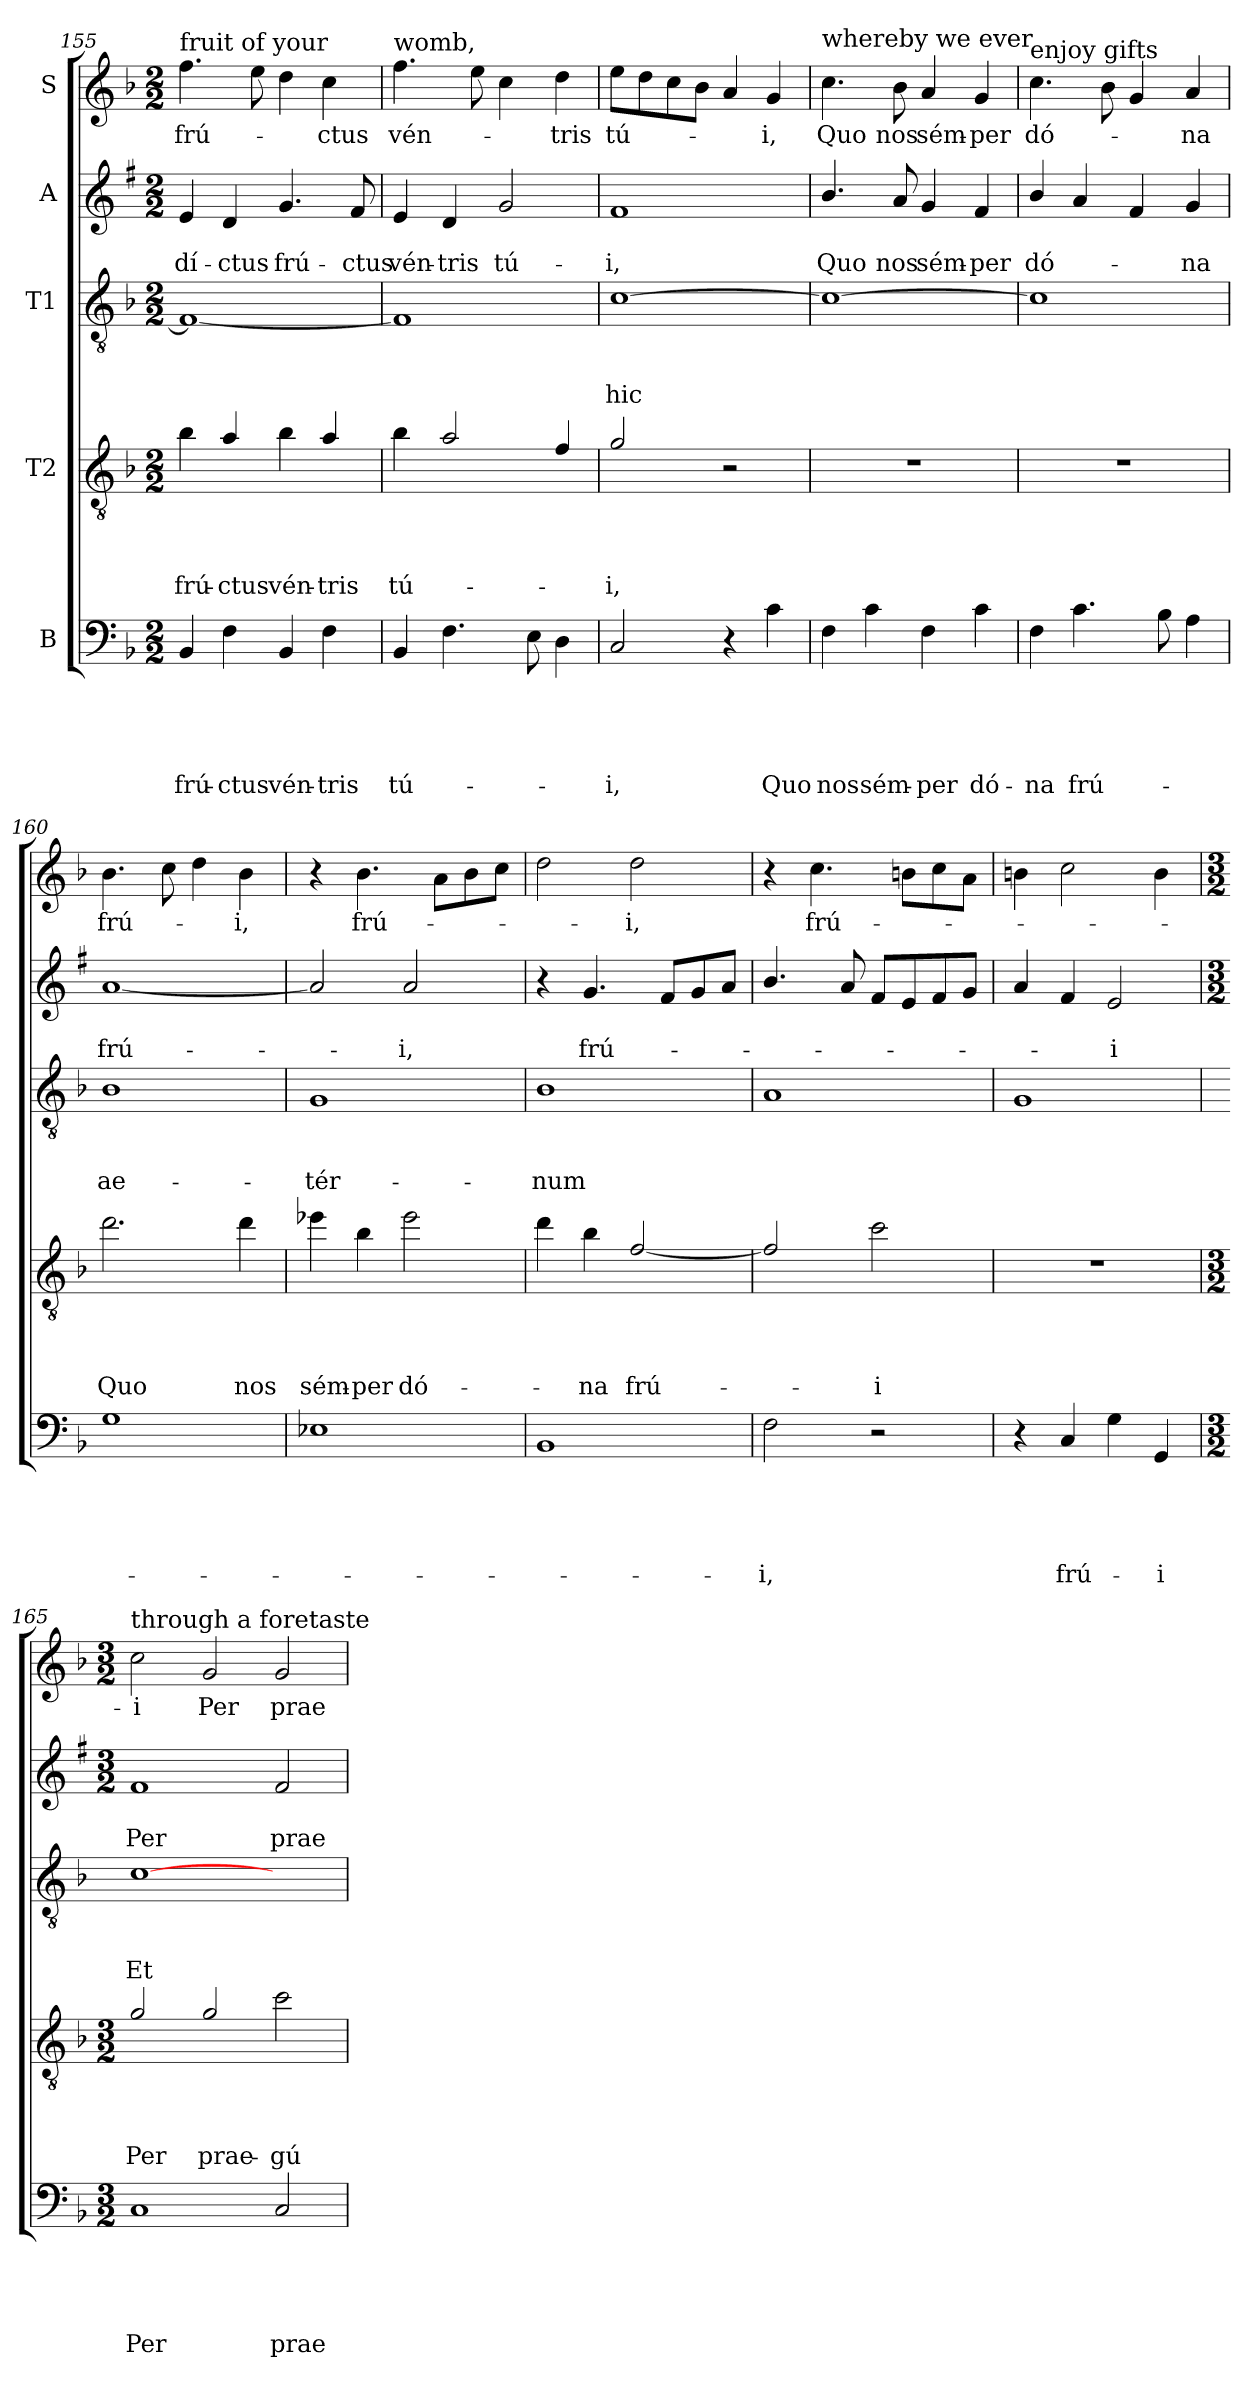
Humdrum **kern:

**kern	**text	**text	**text	**text	**text	**kern	**text	**text	**text	**text	**kern	**text	**text	**text	**kern	**text	**text	**kern	**text
*part5	*part5	*part5	*part5	*part5	*part5	*part4	*part4	*part4	*part4	*part4	*part3	*part3	*part3	*part3	*part2	*part2	*part2	*part1	*part1
*staff5	*staff5	*staff5	*staff5	*staff5	*staff5	*staff4	*staff4	*staff4	*staff4	*staff4	*staff3	*staff3	*staff3	*staff3	*staff2	*staff2	*staff2	*staff1	*staff1
*I"B	*	*	*	*	*	*I"T2	*	*	*	*	*I"T1	*	*	*	*I"A	*	*	*I"S	*
*clefF4	*	*	*	*	*	*clefGv2	*	*	*	*	*clefGv2	*	*	*	*clefG2	*	*	*clefG2	*
*	*	*	*	*	*	*ITrd8c14	*	*	*	*	*	*	*	*	*ITrd1c2	*	*	*	*
*k[b-]	*	*	*	*	*	*k[b-]	*	*	*	*	*k[b-]	*	*	*	*k[b-]	*	*	*k[b-]	*
*F:	*	*	*	*	*	*F:	*	*	*	*	*F:	*	*	*	*F:	*	*	*F:	*
*M2/2	*	*	*	*	*	*M2/2	*	*	*	*	*M2/2	*	*	*	*M2/2	*	*	*M2/2	*
=155	=155	=155	=155	=155	=155	=155	=155	=155	=155	=155	=155	=155	=155	=155	=155	=155	=155	=155	=155
!	!	!	!	!	!	!	!	!	!	!	!	!	!	!	!	!	!	!LO:TX:a:t=fruit of your	!
!	!	!	!	!	!LO:LY:b	!	!	!	!	!LO:LY:b	!	!	!	!	!	!	!LO:LY:b	!	!LO:LY:b
4BB-/	.	.	.	.	frú-	4B-\	.	.	.	frú-	1F_	.	.	.	4d/	.	-dí-	4.ff\	frú-
!	!	!	!	!	!LO:LY:b	!	!	!	!	!LO:LY:b	!	!	!	!	!	!	!LO:LY:b	!	!
4F\	.	.	.	.	-ctus	4A/	.	.	.	-ctus	.	.	.	.	4c/	.	-ctus	.	.
.	.	.	.	.	.	.	.	.	.	.	.	.	.	.	.	.	.	8ee\	.
!	!	!	!	!	!LO:LY:b	!	!	!	!	!LO:LY:b	!	!	!	!	!	!	!LO:LY:b	!	!
4BB-/	.	.	.	.	vén-	4B-\	.	.	.	vén-	.	.	.	.	4.f/	.	frú-	4dd\	.
!	!	!	!	!	!LO:LY:b	!	!	!	!	!LO:LY:b	!	!	!	!	!	!	!	!	!LO:LY:b
4F\	.	.	.	.	-tris	4A/	.	.	.	-tris	.	.	.	.	.	.	.	4cc\	-ctus
!	!	!	!	!	!	!	!	!	!	!	!	!	!	!	!	!	!LO:LY:b	!	!
.	.	.	.	.	.	.	.	.	.	.	.	.	.	.	8e/	.	-ctus	.	.
=156	=156	=156	=156	=156	=156	=156	=156	=156	=156	=156	=156	=156	=156	=156	=156	=156	=156	=156	=156
!	!	!	!	!	!	!	!	!	!	!	!	!	!	!	!	!	!	!LO:TX:a:t=womb,	!
!	!	!	!	!	!LO:LY:b	!	!	!	!	!LO:LY:b	!	!	!	!	!	!	!LO:LY:b	!	!LO:LY:b
4BB-/	.	.	.	.	tú-	4B-\	.	.	.	tú-	1F]	.	.	.	4d/	.	vén-	4.ff\	vén-
!	!	!	!	!	!	!	!	!	!	!	!	!	!	!	!	!	!LO:LY:b	!	!
4.F\	.	.	.	.	.	2A/	.	.	.	.	.	.	.	.	4c/	.	-tris	.	.
.	.	.	.	.	.	.	.	.	.	.	.	.	.	.	.	.	.	8ee\	.
!	!	!	!	!	!	!	!	!	!	!	!	!	!	!	!	!	!LO:LY:b	!	!
.	.	.	.	.	.	.	.	.	.	.	.	.	.	.	2f/	.	tú-	4cc\	.
8E\	.	.	.	.	.	.	.	.	.	.	.	.	.	.	.	.	.	.	.
!	!	!	!	!	!	!	!	!	!	!	!	!	!	!	!	!	!	!	!LO:LY:b
4D\	.	.	.	.	.	4F/	.	.	.	.	.	.	.	.	.	.	.	4dd\	-tris
!!LO:LB:g=z
=157	=157	=157	=157	=157	=157	=157	=157	=157	=157	=157	=157	=157	=157	=157	=157	=157	=157	=157	=157
!	!	!	!	!	!LO:LY:b	!	!	!	!	!LO:LY:b	!	!	!	!LO:LY:b	!	!	!LO:LY:b	!	!LO:LY:b
2C/	.	.	.	.	-i,	2G/	.	.	.	-i,	[1c	.	.	hic	1e	.	-i,	8ee\L	tú-
.	.	.	.	.	.	.	.	.	.	.	.	.	.	.	.	.	.	8dd\	.
.	.	.	.	.	.	.	.	.	.	.	.	.	.	.	.	.	.	8cc\	.
.	.	.	.	.	.	.	.	.	.	.	.	.	.	.	.	.	.	8b-\J	.
4r	.	.	.	.	.	2r	.	.	.	.	.	.	.	.	.	.	.	4a/	.
!	!	!	!	!	!LO:LY:b	!	!	!	!	!	!	!	!	!	!	!	!	!	!LO:LY:b
4c\	.	.	.	.	Quo	.	.	.	.	.	.	.	.	.	.	.	.	4g/	-i,
=158	=158	=158	=158	=158	=158	=158	=158	=158	=158	=158	=158	=158	=158	=158	=158	=158	=158	=158	=158
!	!	!	!	!	!	!	!	!	!	!	!	!	!	!	!	!	!	!LO:TX:a:t=whereby we ever	!
!	!	!	!	!	!LO:LY:b	!	!	!	!	!	!	!	!	!	!	!	!LO:LY:b	!	!LO:LY:b
4F\	.	.	.	.	nos	1r	.	.	.	.	1c_	.	.	.	4.a/	.	Quo	4.cc\	Quo
!	!	!	!	!	!LO:LY:b	!	!	!	!	!	!	!	!	!	!	!	!	!	!
4c\	.	.	.	.	sém-	.	.	.	.	.	.	.	.	.	.	.	.	.	.
!	!	!	!	!	!	!	!	!	!	!	!	!	!	!	!	!	!LO:LY:b	!	!LO:LY:b
.	.	.	.	.	.	.	.	.	.	.	.	.	.	.	8g/	.	nos	8b-\	nos
!	!	!	!	!	!LO:LY:b	!	!	!	!	!	!	!	!	!	!	!	!LO:LY:b	!	!LO:LY:b
4F\	.	.	.	.	-per	.	.	.	.	.	.	.	.	.	4f/	.	sém-	4a/	sém-
!	!	!	!	!	!LO:LY:b	!	!	!	!	!	!	!	!	!	!	!	!LO:LY:b	!	!LO:LY:b
4c\	.	.	.	.	dó-	.	.	.	.	.	.	.	.	.	4e/	.	-per	4g/	-per
=159	=159	=159	=159	=159	=159	=159	=159	=159	=159	=159	=159	=159	=159	=159	=159	=159	=159	=159	=159
!	!	!	!	!	!	!	!	!	!	!	!	!	!	!	!	!	!	!LO:TX:a:t=enjoy gifts	!
!	!	!	!	!	!LO:LY:b	!	!	!	!	!	!	!	!	!	!	!	!LO:LY:b	!	!LO:LY:b
4F\	.	.	.	.	-na	1r	.	.	.	.	1c]	.	.	.	4a/	.	dó-	4.cc\	dó-
!	!	!	!	!	!LO:LY:b	!	!	!	!	!	!	!	!	!	!	!	!	!	!
4.c\	.	.	.	.	frú-	.	.	.	.	.	.	.	.	.	4g/	.	.	.	.
.	.	.	.	.	.	.	.	.	.	.	.	.	.	.	.	.	.	8b-\	.
.	.	.	.	.	.	.	.	.	.	.	.	.	.	.	4e/	.	.	4g/	.
8B-\	.	.	.	.	.	.	.	.	.	.	.	.	.	.	.	.	.	.	.
!	!	!	!	!	!	!	!	!	!	!	!	!	!	!	!	!	!LO:LY:b	!	!LO:LY:b
4A\	.	.	.	.	.	.	.	.	.	.	.	.	.	.	4f/	.	-na	4a/	-na
=160	=160	=160	=160	=160	=160	=160	=160	=160	=160	=160	=160	=160	=160	=160	=160	=160	=160	=160	=160
!	!	!	!	!	!	!	!	!	!	!LO:LY:b	!	!	!	!LO:LY:b	!	!	!LO:LY:b	!	!LO:LY:b
1G	.	.	.	.	.	2.d\	.	.	.	Quo	1B-	.	.	ae-	[1g	.	frú-	4.b-\	frú-
.	.	.	.	.	.	.	.	.	.	.	.	.	.	.	.	.	.	8cc\	.
.	.	.	.	.	.	.	.	.	.	.	.	.	.	.	.	.	.	4dd\	.
!	!	!	!	!	!	!	!	!	!	!LO:LY:b	!	!	!	!	!	!	!	!	!LO:LY:b
.	.	.	.	.	.	4d\	.	.	.	nos	.	.	.	.	.	.	.	4b-\	-i,
=161	=161	=161	=161	=161	=161	=161	=161	=161	=161	=161	=161	=161	=161	=161	=161	=161	=161	=161	=161
!	!	!	!	!	!	!	!	!	!	!LO:LY:b	!	!	!	!LO:LY:b	!	!	!	!	!
1E-X	.	.	.	.	.	4e-X\	.	.	.	sém-	1G	.	.	-tér-	2g/]	.	.	4r	.
!	!	!	!	!	!	!	!	!	!	!LO:LY:b	!	!	!	!	!	!	!	!	!LO:LY:b
.	.	.	.	.	.	4B-\	.	.	.	-per	.	.	.	.	.	.	.	4.b-\	frú-
!	!	!	!	!	!	!	!	!	!	!LO:LY:b	!	!	!	!	!	!	!LO:LY:b	!	!
.	.	.	.	.	.	2e-\	.	.	.	dó-	.	.	.	.	2g/	.	-i,	.	.
.	.	.	.	.	.	.	.	.	.	.	.	.	.	.	.	.	.	8a\L	.
.	.	.	.	.	.	.	.	.	.	.	.	.	.	.	.	.	.	8b-\	.
.	.	.	.	.	.	.	.	.	.	.	.	.	.	.	.	.	.	8cc\J	.
!!LO:PB:g=z
=162	=162	=162	=162	=162	=162	=162	=162	=162	=162	=162	=162	=162	=162	=162	=162	=162	=162	=162	=162
!	!	!	!	!	!	!	!	!	!	!	!	!	!	!LO:LY:b	!	!	!	!	!
1BB-	.	.	.	.	.	4d\	.	.	.	.	1B-	.	.	-num	4r	.	.	2dd\	.
!	!	!	!	!	!	!	!	!	!	!LO:LY:b	!	!	!	!	!	!	!LO:LY:b	!	!
.	.	.	.	.	.	4B-\	.	.	.	-na	.	.	.	.	4.f/	.	frú-	.	.
!	!	!	!	!	!	!	!	!	!	!LO:LY:b	!	!	!	!	!	!	!	!	!LO:LY:b
.	.	.	.	.	.	[2F/	.	.	.	frú-	.	.	.	.	.	.	.	2dd\	-i,
.	.	.	.	.	.	.	.	.	.	.	.	.	.	.	8e/L	.	.	.	.
.	.	.	.	.	.	.	.	.	.	.	.	.	.	.	8f/	.	.	.	.
.	.	.	.	.	.	.	.	.	.	.	.	.	.	.	8g/J	.	.	.	.
=163	=163	=163	=163	=163	=163	=163	=163	=163	=163	=163	=163	=163	=163	=163	=163	=163	=163	=163	=163
!	!	!	!	!	!LO:LY:b	!	!	!	!	!	!	!	!	!	!	!	!	!	!
2F\	.	.	.	.	-i,	2F/]	.	.	.	.	1A	.	.	.	4.a/	.	.	4r	.
!	!	!	!	!	!	!	!	!	!	!	!	!	!	!	!	!	!	!	!LO:LY:b
.	.	.	.	.	.	.	.	.	.	.	.	.	.	.	.	.	.	4.cc\	frú-
.	.	.	.	.	.	.	.	.	.	.	.	.	.	.	8g/	.	.	.	.
!	!	!	!	!	!	!	!	!	!	!LO:LY:b	!	!	!	!	!	!	!	!	!
2r	.	.	.	.	.	2c\	.	.	.	-i	.	.	.	.	8e/L	.	.	.	.
.	.	.	.	.	.	.	.	.	.	.	.	.	.	.	8d/	.	.	8b\L	.
.	.	.	.	.	.	.	.	.	.	.	.	.	.	.	8e/	.	.	8cc\	.
.	.	.	.	.	.	.	.	.	.	.	.	.	.	.	8f/J	.	.	8a\J	.
=164	=164	=164	=164	=164	=164	=164	=164	=164	=164	=164	=164	=164	=164	=164	=164	=164	=164	=164	=164
4r	.	.	.	.	.	1r	.	.	.	.	1G	.	.	.	4g/	.	.	4b\	.
!	!	!	!	!	!LO:LY:b	!	!	!	!	!	!	!	!	!	!	!	!	!	!
4C/	.	.	.	.	frú-	.	.	.	.	.	.	.	.	.	4e/	.	.	2cc\	.
!	!	!	!	!	!	!	!	!	!	!	!	!	!	!	!	!	!LO:LY:b	!	!
4G\	.	.	.	.	.	.	.	.	.	.	.	.	.	.	2d/	.	-i	.	.
!	!	!	!	!	!LO:LY:b	!	!	!	!	!	!	!	!	!	!	!	!	!	!
4GG/	.	.	.	.	-i	.	.	.	.	.	.	.	.	.	.	.	.	4b\	.
=165	=165	=165	=165	=165	=165	=165	=165	=165	=165	=165	=165	=165	=165	=165	=165	=165	=165	=165	=165
*M3/2	*	*	*	*	*	*M3/2	*	*	*	*	*	*	*	*	*M3/2	*	*	*M3/2	*
!	!	!	!	!	!	!	!	!	!	!	!	!	!	!	!	!	!	!LO:TX:a:t=through a foretaste	!
!	!	!	!	!	!LO:LY:b	!	!	!	!	!LO:LY:b	!	!	!	!LO:LY:b	!	!	!LO:LY:b	!	!LO:LY:b
1C	.	.	.	.	Per	2G/	.	.	.	Per	[1c	.	.	Et	1e	.	Per	2cc\	-i
!	!	!	!	!	!	!	!	!	!	!LO:LY:b	!	!	!	!	!	!	!	!	!LO:LY:b
.	.	.	.	.	.	2G/	.	.	.	prae-	.	.	.	.	.	.	.	2g/	Per
!	!	!	!	!	!LO:LY:b	!	!	!	!	!LO:LY:b	!	!	!	!	!	!	!LO:LY:b	!	!LO:LY:b
2C/	.	.	.	.	prae-	2c\	.	.	.	-gú-	2ryy	.	.	.	2e/	.	prae-	2g/	prae-
=	=	=	=	=	=	=	=	=	=	=	=	=	=	=	=	=	=	=	=
*-	*-	*-	*-	*-	*-	*-	*-	*-	*-	*-	*-	*-	*-	*-	*-	*-	*-	*-	*-
